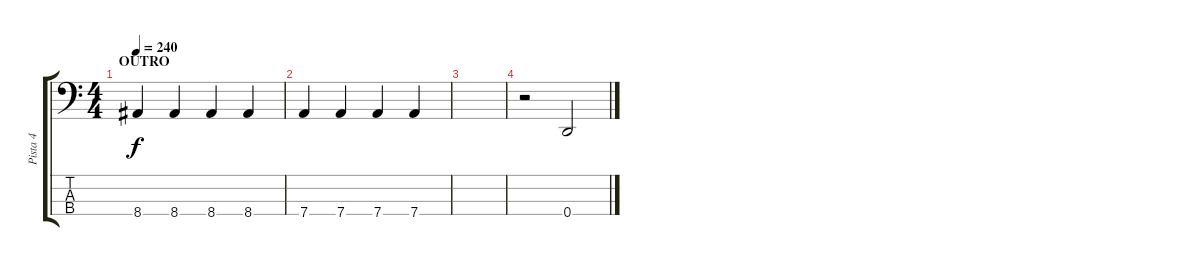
\track ("Pista 4" "Pista 4") {instrument electricbassfinger}
\staff {score tabs}
\tuning (G2 D2 A1 D1) {hide}
\ts (4 4)
\section ("" "OUTRO")
\tempo 240
\clef f4
\ks c
8.4.4{dy f} 8.4.4 8.4.4 8.4.4 |
7.4.4 7.4.4 7.4.4 7.4.4 |
|
r.2 0.4.2
